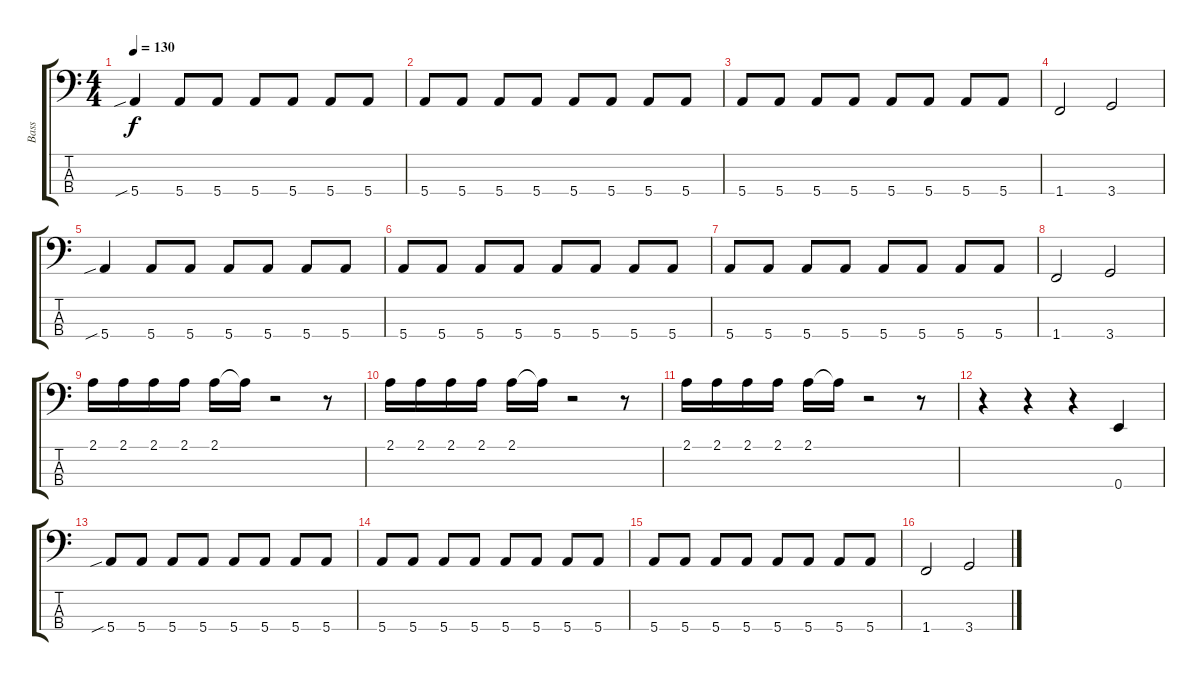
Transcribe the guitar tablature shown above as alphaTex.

\track ("Bass" "Bass") {instrument electricbassfinger}
\staff {score tabs}
\tuning (G2 D2 A1 E1) {hide}
\ts (4 4)
\tempo 130
\clef f4
\ks c
5.4{sib}.4{dy f} 5.4.8 5.4.8 5.4.8 5.4.8 5.4.8 5.4.8 |
5.4.8 5.4.8 5.4.8 5.4.8 5.4.8 5.4.8 5.4.8 5.4.8 |
5.4.8 5.4.8 5.4.8 5.4.8 5.4.8 5.4.8 5.4.8 5.4.8 |
1.4.2 3.4.2 |
5.4{sib}.4 5.4.8 5.4.8 5.4.8 5.4.8 5.4.8 5.4.8 |
5.4.8 5.4.8 5.4.8 5.4.8 5.4.8 5.4.8 5.4.8 5.4.8 |
5.4.8 5.4.8 5.4.8 5.4.8 5.4.8 5.4.8 5.4.8 5.4.8 |
1.4.2 3.4.2 |
2.1.16 2.1.16 2.1.16 2.1.16 2.1.16 2.1{t}.16 r.2 r.8 |
2.1.16 2.1.16 2.1.16 2.1.16 2.1.16 2.1{t}.16 r.2 r.8 |
2.1.16 2.1.16 2.1.16 2.1.16 2.1.16 2.1{t}.16 r.2 r.8 |
r.4 r.4 r.4 0.4.4 |
5.4{sib}.8 5.4.8 5.4.8 5.4.8 5.4.8 5.4.8 5.4.8 5.4.8 |
5.4.8 5.4.8 5.4.8 5.4.8 5.4.8 5.4.8 5.4.8 5.4.8 |
5.4.8 5.4.8 5.4.8 5.4.8 5.4.8 5.4.8 5.4.8 5.4.8 |
1.4.2 3.4.2
